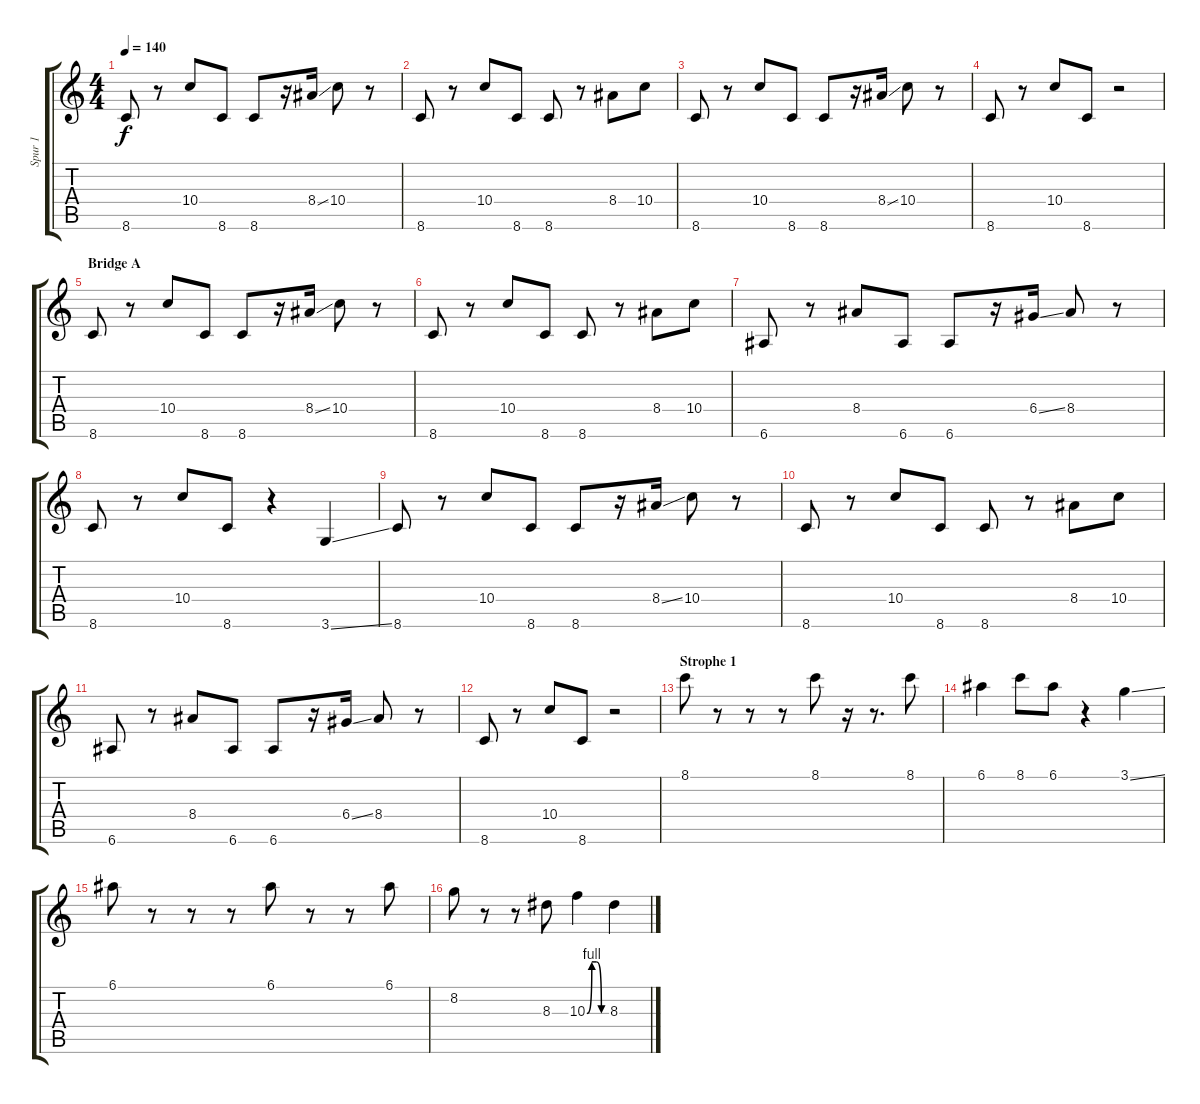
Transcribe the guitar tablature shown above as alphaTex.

\track ("Spur 1" "Spur 1") {instrument acousticguitarsteel}
\staff {score tabs}
\tuning (E4 B3 G3 D3 A2 E2) {hide}
\ts (4 4)
\tempo 140
\clef g2
\ks c
8.6.8{dy f} r.8 10.4.8 8.6.8 8.6.8 r.16 8.4{ss}.16 10.4.8 r.8 |
8.6.8 r.8 10.4.8 8.6.8 8.6.8 r.8 8.4.8 10.4.8 |
8.6.8 r.8 10.4.8 8.6.8 8.6.8 r.16 8.4{ss}.16 10.4.8 r.8 |
8.6.8 r.8 10.4.8 8.6.8 r.2 |
\section ("" "Bridge A")
8.6.8 r.8 10.4.8 8.6.8 8.6.8 r.16 8.4{ss}.16 10.4.8 r.8 |
8.6.8 r.8 10.4.8 8.6.8 8.6.8 r.8 8.4.8 10.4.8 |
6.6.8 r.8 8.4.8 6.6.8 6.6.8 r.16 6.4{ss}.16 8.4.8 r.8 |
8.6.8 r.8 10.4.8 8.6.8 r.4 3.6{ss}.4 |
8.6.8 r.8 10.4.8 8.6.8 8.6.8 r.16 8.4{ss}.16 10.4.8 r.8 |
8.6.8 r.8 10.4.8 8.6.8 8.6.8 r.8 8.4.8 10.4.8 |
6.6.8 r.8 8.4.8 6.6.8 6.6.8 r.16 6.4{ss}.16 8.4.8 r.8 |
8.6.8 r.8 10.4.8 8.6.8 r.2 |
\section ("" "Strophe 1")
8.1.8 r.8 r.8 r.8 8.1.8 r.16 r.8{d} 8.1.8 |
6.1.4 8.1.8 6.1.8 r.4 3.1{ss}.4 |
6.1.8 r.8 r.8 r.8 6.1.8 r.8 r.8 6.1.8 |
8.2.8 r.8 r.8 8.3.8 10.3{be (custom 0 0 15 4 30 4 45 0 60 0)}.4 8.3.4
